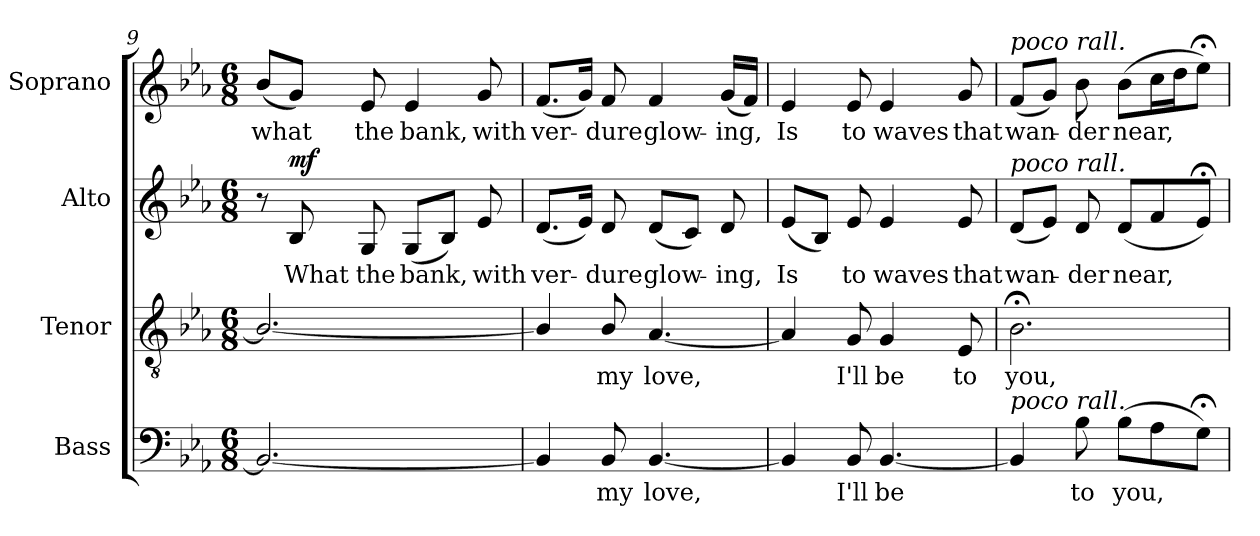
**kern	**text	**kern	**text	**kern	**text	**dynam	**kern	**text
*part4	*part4	*part3	*part3	*part2	*part2	*part2	*part1	*part1
*staff4	*staff4	*staff3	*staff3	*staff2	*staff2	*staff2	*staff1	*staff1
*I"Bass	*	*I"Tenor	*	*I"Alto	*	*	*I"Soprano	*
*I'B.	*	*I'T.	*	*I'A.	*	*	*I'S.	*
!!LO:LB:g=z
*clefF4	*	*clefGv2	*	*clefG2	*	*	*clefG2	*
*	*	*ITrd7c12	*	*	*	*	*	*
*k[b-e-a-]	*	*k[b-e-a-]	*	*k[b-e-a-]	*	*	*k[b-e-a-]	*
*E-:	*	*E-:	*	*E-:	*	*	*E-:	*
*M6/8	*	*M6/8	*	*M6/8	*	*	*M6/8	*
=9	=9	=9	=9	=9	=9	=9	=9	=9
!	!	!	!	!	!	!	!	!LO:LY:b:color=#000000
2.BB-i/_	.	2.BB-i/_	.	8r	.	.	(8b-i/L	what
!	!	!	!	!	!LO:LY:b:color=#000000	!	!	!
.	.	.	.	8B-i/	What	mf	8gi/J)	.
!	!	!	!	!	!LO:LY:b:color=#000000	!	!	!
!	!	!	!	!	!	!	!	!LO:LY:b:color=#000000
.	.	.	.	8Gi/	the	.	8e-i/	the
!	!	!	!	!	!LO:LY:b:color=#000000	!	!	!
!	!	!	!	!	!	!	!	!LO:LY:b:color=#000000
.	.	.	.	(8Gi/L	bank,	.	4e-i/	bank,
.	.	.	.	8B-i/J)	.	.	.	.
!	!	!	!	!	!LO:LY:b:color=#000000	!	!	!
!	!	!	!	!	!	!	!	!LO:LY:b:color=#000000
.	.	.	.	8e-i/	with	.	8gi/	with
=10	=10	=10	=10	=10	=10	=10	=10	=10
!	!	!	!	!	!LO:LY:b:color=#000000	!	!	!
!	!	!	!	!	!	!	!	!LO:LY:b:color=#000000
4BB-i/]	.	4BB-i/]	.	(8.di/L	ver-	.	(8.fi/L	ver-
.	.	.	.	16e-i/Jk)	.	.	16gi/Jk)	.
!	!LO:LY:b:color=#000000	!	!	!	!	!	!	!
!	!	!	!LO:LY:b:color=#000000	!	!	!	!	!
!	!	!	!	!	!LO:LY:b:color=#000000	!	!	!
!	!	!	!	!	!	!	!	!LO:LY:b:color=#000000
8BB-i/	my	8BB-i/	my	8di/	-dure	.	8fi/	-dure
!	!LO:LY:b:color=#000000	!	!	!	!	!	!	!
!	!	!	!LO:LY:b:color=#000000	!	!	!	!	!
!	!	!	!	!	!LO:LY:b:color=#000000	!	!	!
!	!	!	!	!	!	!	!	!LO:LY:b:color=#000000
[4.BB-i/	love,	[4.AA-i/	love,	(8di/L	glow-	.	4fi/	glow-
.	.	.	.	8ci/J)	.	.	.	.
!	!	!	!	!	!LO:LY:b:color=#000000	!	!	!
!	!	!	!	!	!	!	!	!LO:LY:b:color=#000000
.	.	.	.	8di/	-ing,	.	(16gi/LL	-ing,
.	.	.	.	.	.	.	16fi/JJ)	.
=11	=11	=11	=11	=11	=11	=11	=11	=11
!	!	!	!	!	!LO:LY:b:color=#000000	!	!	!
!	!	!	!	!	!	!	!	!LO:LY:b:color=#000000
4BB-i/]	.	4AA-i/]	.	(8e-i/L	Is	.	4e-i/	Is
.	.	.	.	8B-i/J)	.	.	.	.
!	!LO:LY:b:color=#000000	!	!	!	!	!	!	!
!	!	!	!LO:LY:b:color=#000000	!	!	!	!	!
!	!	!	!	!	!LO:LY:b:color=#000000	!	!	!
!	!	!	!	!	!	!	!	!LO:LY:b:color=#000000
8BB-i/	I'll	8GGi/	I'll	8e-i/	to	.	8e-i/	to
!	!LO:LY:b:color=#000000	!	!	!	!	!	!	!
!	!	!	!LO:LY:b:color=#000000	!	!	!	!	!
!	!	!	!	!	!LO:LY:b:color=#000000	!	!	!
!	!	!	!	!	!	!	!	!LO:LY:b:color=#000000
[4.BB-i/	be	4GGi/	be	4e-i/	waves	.	4e-i/	waves
!	!	!	!LO:LY:b:color=#000000	!	!	!	!	!
!	!	!	!	!	!LO:LY:b:color=#000000	!	!	!
!	!	!	!	!	!	!	!	!LO:LY:b:color=#000000
.	.	8EE-i/	to	8e-i/	that	.	8gi/	that
=12	=12	=12	=12	=12	=12	=12	=12	=12
!	!	!	!LO:LY:b:color=#000000	!	!	!	!	!
!	!	!	!	!	!LO:LY:b:color=#000000	!	!	!
!	!	!	!	!	!	!	!LO:TX:a:i:t=poco rall.	!
!	!	!	!	!LO:TX:a:i:t=poco rall.	!	!	!	!
!LO:TX:a:i:t=poco rall.	!	!	!	!	!	!	!	!
!	!	!	!	!	!	!	!	!LO:LY:b:color=#000000
4BB-i/]	.	2.BB-;i\	you,	(8di/L	wan-	.	(8fi/L	wan-
.	.	.	.	8e-i/J)	.	.	8gi/J)	.
!	!LO:LY:b:color=#000000	!	!	!	!	!	!	!
!	!	!	!	!	!LO:LY:b:color=#000000	!	!	!
!	!	!	!	!	!	!	!	!LO:LY:b:color=#000000
8B-i\	to	.	.	8di/	-der	.	8b-i\	-der
!	!LO:LY:b:color=#000000	!	!	!	!	!	!	!
!	!	!	!	!	!LO:LY:b:color=#000000	!	!	!
!	!	!	!	!	!	!	!	!LO:LY:b:color=#000000
(8B-i\L	you,	.	.	(8di/L	near,	.	(8b-i\L	near,
8A-i\	.	.	.	8fi/	.	.	16cci\L	.
.	.	.	.	.	.	.	16ddi\J	.
8G;i\J)	.	.	.	8e-;i/J)	.	.	8ee-;i\J)	.
=	=	=	=	=	=	=	=	=
*-	*-	*-	*-	*-	*-	*-	*-	*-
